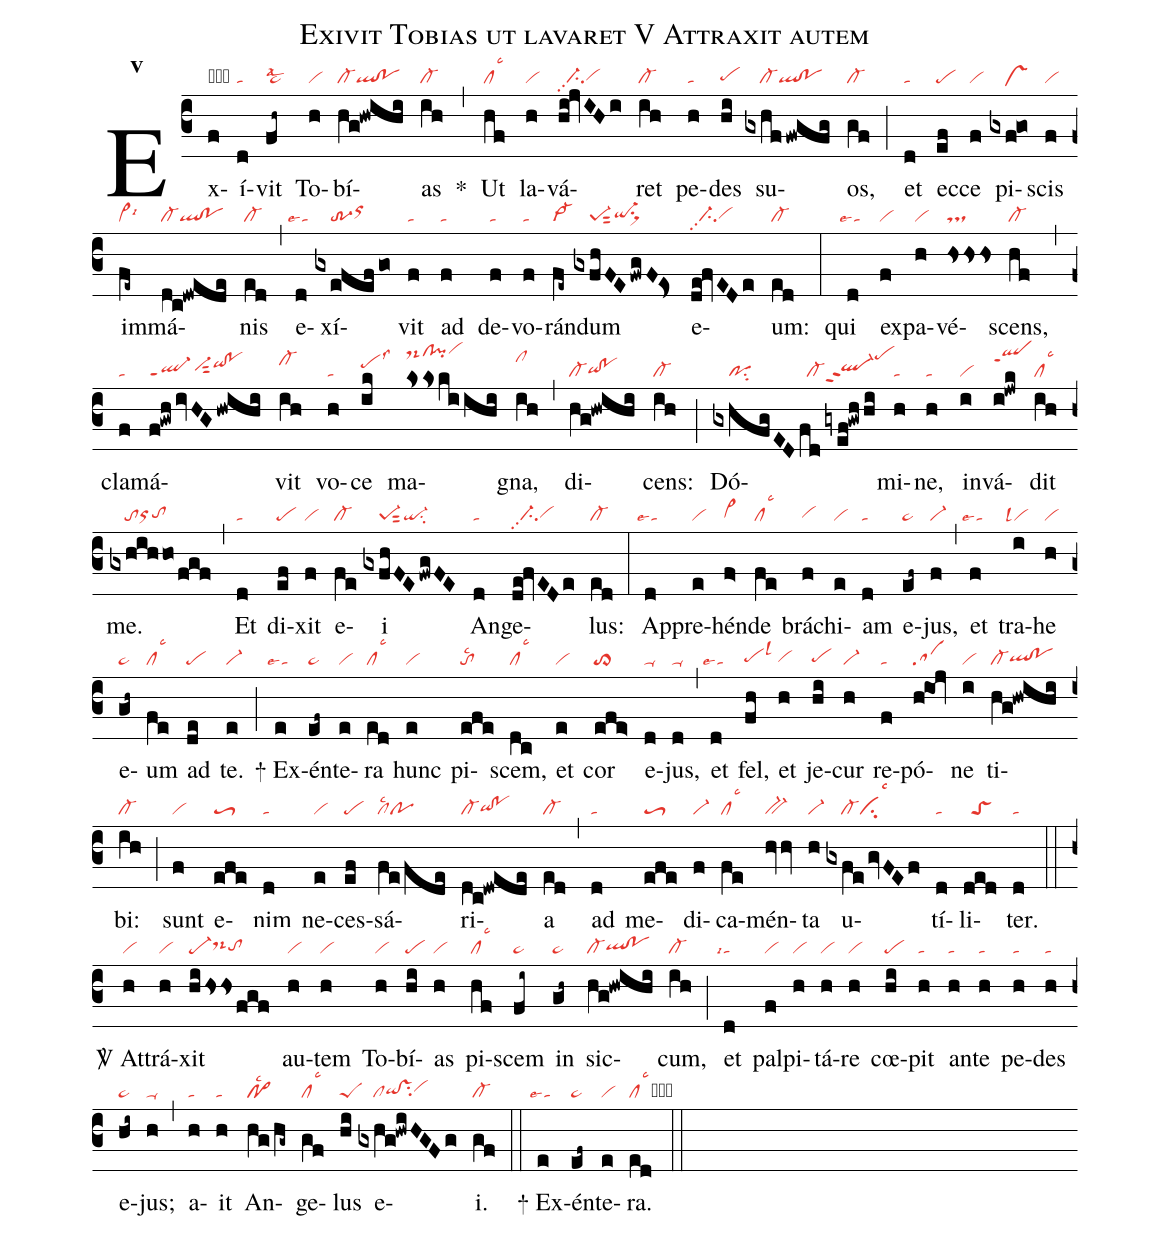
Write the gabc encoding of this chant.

name:Exivit Tobias ut lavaret V Attraxit autem;
office-part:re;
mode:5;
nabc-lines:1;
%%
initial-style: 1;
name: Exivit Tobias ut lavaret;
mode: 5;
office-part: Responsorium;
annotation:Resp.;
annotation: v;
nabc-lines: 1;
%%
(c3) Ex(f|obvi)í(d|ta)vit(fh~|pe~lsal2) To(h|vi)bí(hg!hwihi|cl-ql!po)as(ih|cl-) <sp>*</sp>(,) Ut(hf|cllsc3) la(h|vi)vá(hi!jvIHi|//ci-pp2vihg)ret(ih|cl-) pe(h|ta)des(hi|pehg) su(gxhf/fwgfg|////cl-ql!po)os,(gf|cl-) (;) et(d|ta) ec(ef|pe)ce(f|vi) pi(gxf!go|////vshe)scis(f|vi) im(fe~|cl~lsi6)má(dc!dwede|cl-ql!po)nis(ed|cl-) (,) e(d|``talse1)xí(gxefef/go|////tr-3orhi)vit(f|ta) ad(f|ta) de(f|ta)vo(f|ta)rán(fe~|vi->)dum(gxfhFE/fwgF!Es>|////pe-1sut2qi-hgsu1sux1) e(de!fvEDe|//ci-pp2vihg)um:(ed|cl-) (:) qui(d|``talse1) ex(f|vi)pa(h|vi)vé(hshshs|ts)scens,(hf|cl-) (,) cla(f|ta)má(f!gwh/ivHG/hwihi|ql-ppt1vi-hhsut2qihi!pohi)vit(ih|cl-hj) vo(h|ta)ce(ik|pehilss3) ma(ksskiihi|ds-hmclhm!pihmvihn)gna,(ih|clhk) (,) di(hg!hwihi|cl-qihg!pohg)cens:(ih|cl-) (;) Dó(gxhfgED|////posu2|fd/gyef!gwhhi|//cl-ql-hhppt2pehl)mi(h|ta)ne,(h|ta) in(i|vi)vá(i!jwk|qlhkppt1)dit(ih|cllsc3) me.(gxhihho/fgf|////toorhgtohg) (,) Et(d|ta) di(ef|pe)xit(f|vi) e(fe|cl-)i(gxfhFE/fwgFE|////pe-1sut2qi-su2) An(d|ta)ge(de!fvEDe|//ci-pp2vihg)lus:(ed|cl-) (:) Ap(d|``talse1)pre(e|vi)hén(f>|vi>hg)de(fe|cllsc3) brá(f|vihg)chi(e|vi)am(d|ta) e(ef~|pe~)jus,(f|vi-) (,) et(f|``talse1) tra(i|``vilsl4)he(h|vi) e(gh~|pe~)um(fe|cllsc3) ad(de|pe) te.(e|vi-) (;)
<sp>+</sp> Ex(e|``talse1)én(ef~|pe~)te(e|vi)ra(ed|cllsc3) hunc(e|vi) pi(efe|tolsc2)scem,(dc|cllsc3) et(e|vi) cor(efe>|to>) e(d|ta-)jus,(d|ta-) (,) et(d|``talse1) fel,(fh|pehglsl3) et(h|vihg) je(hi|pehg)cur(h|vi-) re(f|ta)pó(h!ioj|sa)ne(i|vi) ti(hg!hwihi|cl-qlhg!pohg)bi:(ih|cl-) (;) sunt(f|vi) e(efe|toS3)nim(d|ta) ne(e|vi)ces(ef|pe)sá(fe/fde|cllsc2po)ri(dc!dwede|cl-qihg!pohg)a(ed|cl-) (,) ad(d|ta) me(efe|toS3)di(f|vi-)ca(fe|cllsc3)mén(hvhv|bv-)ta(h|vi-) u(gxfegvFEf|////cl-cilsc3)tí(d|ta)li(ded|//toS)ter.(d|ta) (::)

<sp>V/</sp> At(h|vi)trá(h|vi)xit(hihss/fgf|pe-ds-hhtohg) au(h|vi)tem(h|vi) To(h|vi)bí(hi|pe)as(h|vi) pi(hf|cllsc3)scem(fi~|pe~) in(gh~|pe~) sic(hg!hwihi|cl-qlhg!pohg)cum,(ih|cl-) (;) et(d|``talsi1) pal(f|vi)pi(h|vi)tá(h|vi)re(h|vi) cœ(hi|pe)pit(h|ta) an(h|ta)te(h|ta) pe(h|ta)des(h|ta) e(hi~|pe~)jus;(h|ta-) (,) a(h|ta)it(h|ta) An(hg/hg~|pf~lsc2)ge(gf|cllsc3)lus(hi|peS) e(gxhg!hwiHGFg|////clqihg!vshgsu2vihh)i.(gf|cl-) (::)
<sp>+</sp> Ex(e|``talse1)én(ef~|pe~)te(e|vi)ra.(ed|cllsc3cb) (::)
